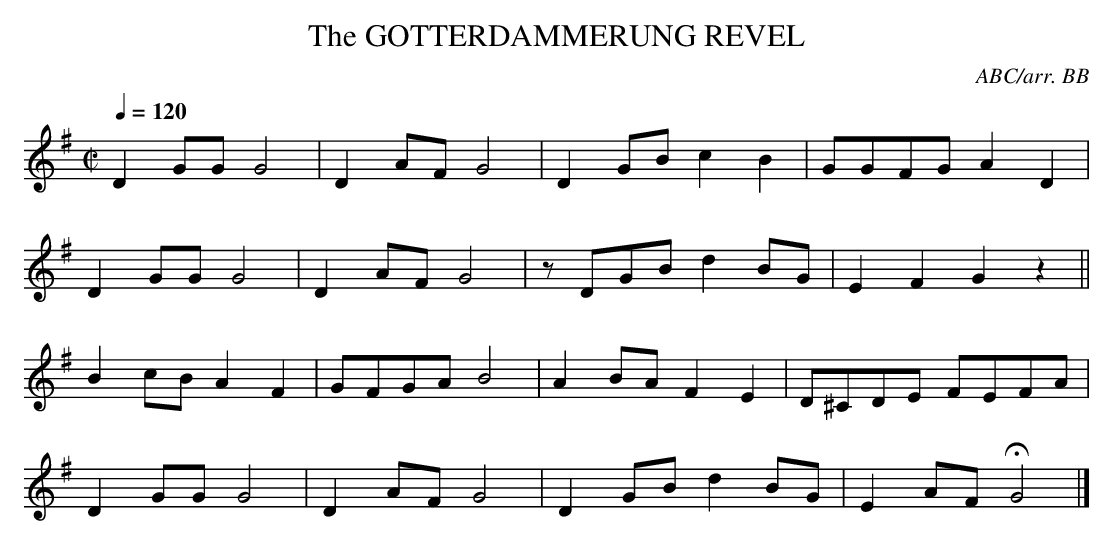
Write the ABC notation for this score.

X:1
T:GOTTERDAMMERUNG REVEL, The
C:ABC/arr. BB
Y:"Straight Jig", "adapted from Lohengrin"; "con innocenza" [!]
this at a wedding sometime, make up some kind of a second part if
you don't like mine!
Q:1/4=120
M:C|
L:1/8
K:G
D2GG G4|D2AF G4|D2GB c2B2|GGFG A2D2 |
D2GG G4|D2AF G4|zDGB d2BG|E2F2G2 z2 ||
B2cB A2F2|GFGA B4|A2BA F2E2|D^CDE FEFA|
D2GG G4|D2AF G4|D2GB d2BG|E2AF HG4|]
